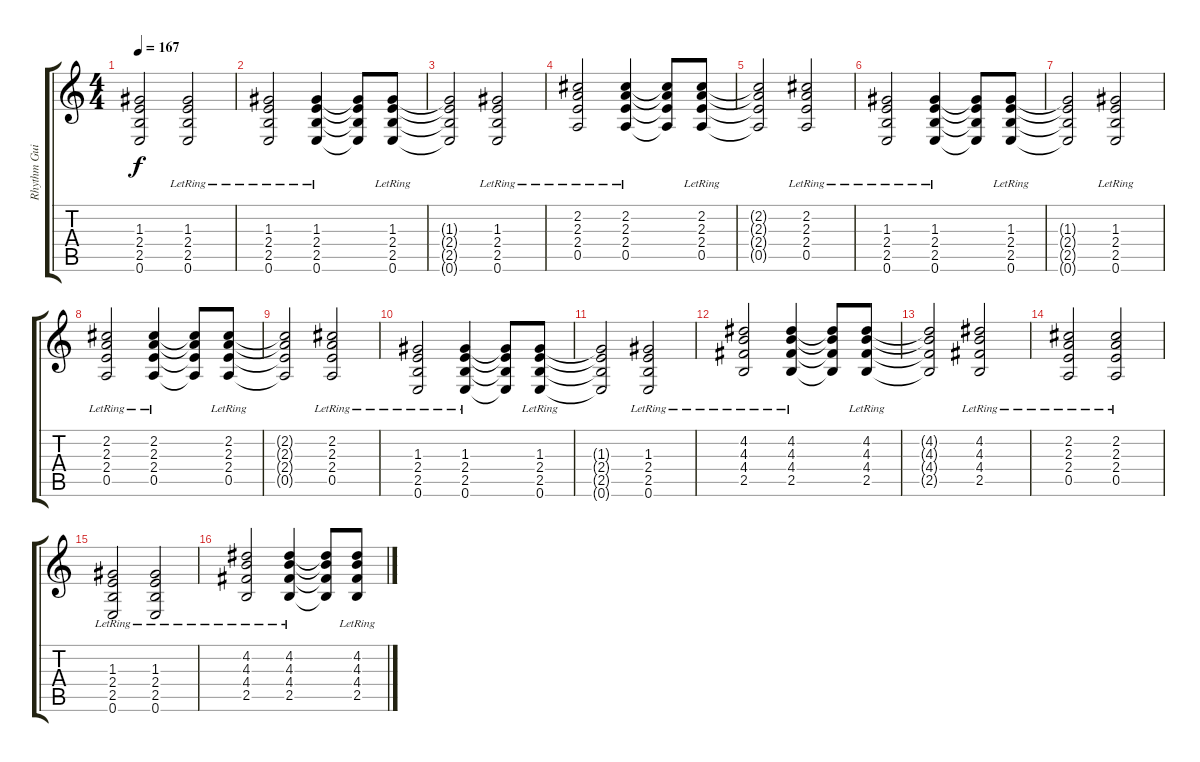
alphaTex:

\track ("Rhythm Guitar 2" "Rhythm Gui") {instrument overdrivenguitar}
\staff {score tabs}
\tuning (E4 B3 G3 D3 A2 E2) {hide}
\ts (4 4)
\tempo 167
\clef g2
\ks c
(1.3{t} 2.4{t} 2.5{t} 0.6{t}).2{dy f} (1.3{lr} 2.4{lr} 2.5{lr} 0.6{lr}).2 |
(1.3{lr} 2.4{lr} 2.5{lr} 0.6{lr}).2 (1.3{lr} 2.4{lr} 2.5{lr} 0.6{lr}).4 (1.3{t} 2.4{t} 2.5{t} 0.6{t}).8 (1.3{lr} 2.4{lr} 2.5{lr} 0.6{lr}).8 |
(1.3{t} 2.4{t} 2.5{t} 0.6{t}).2 (1.3{lr} 2.4{lr} 2.5{lr} 0.6{lr}).2 |
(2.2 2.3 2.4{lr} 0.5{lr}).2 (2.2 2.3 2.4{lr} 0.5{lr}).4 (2.2{t} 2.3{t} 2.4{t} 0.5{t}).8 (2.2 2.3 2.4{lr} 0.5{lr}).8 |
(2.2{t} 2.3{t} 2.4{t} 0.5{t}).2 (2.2 2.3 2.4{lr} 0.5{lr}).2 |
(1.3{lr} 2.4{lr} 2.5{lr} 0.6{lr}).2 (1.3{lr} 2.4{lr} 2.5{lr} 0.6{lr}).4 (1.3{t} 2.4{t} 2.5{t} 0.6{t}).8 (1.3{lr} 2.4{lr} 2.5{lr} 0.6{lr}).8 |
(1.3{t} 2.4{t} 2.5{t} 0.6{t}).2 (1.3{lr} 2.4{lr} 2.5{lr} 0.6{lr}).2 |
(2.2 2.3 2.4{lr} 0.5{lr}).2 (2.2 2.3 2.4{lr} 0.5{lr}).4 (2.2{t} 2.3{t} 2.4{t} 0.5{t}).8 (2.2 2.3 2.4{lr} 0.5{lr}).8 |
(2.2{t} 2.3{t} 2.4{t} 0.5{t}).2 (2.2 2.3 2.4{lr} 0.5{lr}).2 |
(1.3{lr} 2.4{lr} 2.5{lr} 0.6{lr}).2 (1.3{lr} 2.4{lr} 2.5{lr} 0.6{lr}).4 (1.3{t} 2.4{t} 2.5{t} 0.6{t}).8 (1.3{lr} 2.4{lr} 2.5{lr} 0.6{lr}).8 |
(1.3{t} 2.4{t} 2.5{t} 0.6{t}).2 (1.3{lr} 2.4{lr} 2.5{lr} 0.6{lr}).2 |
(4.2{lr} 4.3{lr} 4.4{lr} 2.5{lr}).2 (4.2{lr} 4.3{lr} 4.4{lr} 2.5{lr}).4 (4.2{t} 4.3{t} 4.4{t} 2.5{t}).8 (4.2{lr} 4.3{lr} 4.4{lr} 2.5{lr}).8 |
(4.2{t} 4.3{t} 4.4{t} 2.5{t}).2 (4.2{lr} 4.3{lr} 4.4{lr} 2.5{lr}).2 |
(2.2{lr} 2.3{lr} 2.4{lr} 0.5{lr}).2 (2.2{lr} 2.3{lr} 2.4{lr} 0.5{lr}).2 |
(1.3{lr} 2.4{lr} 2.5{lr} 0.6{lr}).2 (1.3{lr} 2.4{lr} 2.5{lr} 0.6{lr}).2 |
(4.2{lr} 4.3{lr} 4.4{lr} 2.5{lr}).2 (4.2{lr} 4.3{lr} 4.4{lr} 2.5{lr}).4 (4.2{t} 4.3{t} 4.4{t} 2.5{t}).8 (4.2{lr} 4.3{lr} 4.4{lr} 2.5{lr}).8
